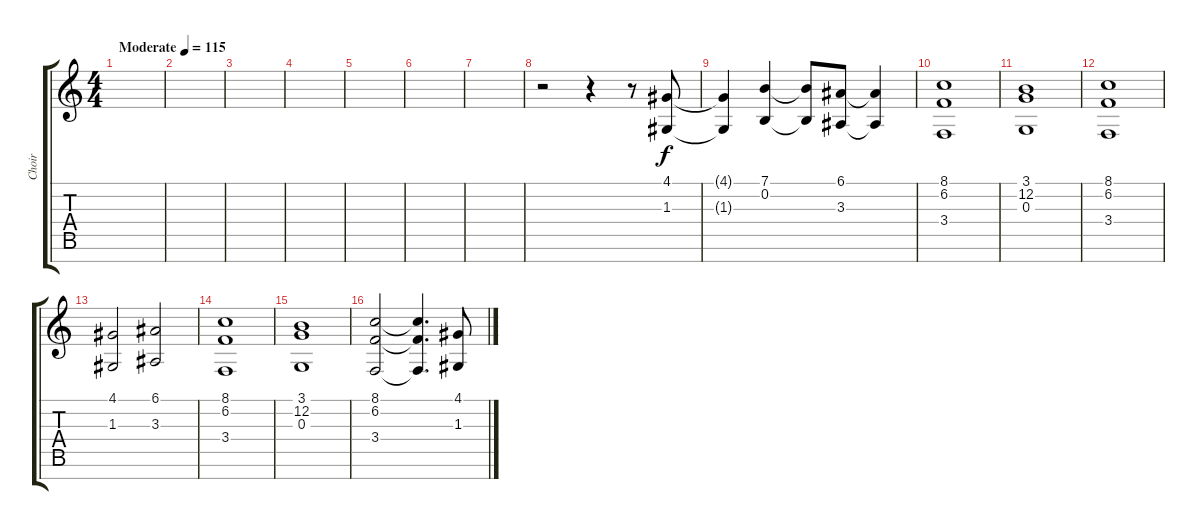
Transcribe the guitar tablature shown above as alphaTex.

\track ("Choir" "Choir") {instrument pad4choir}
\staff {score tabs}
\tuning (E4 B3 G3 D3 A2 E2 B1) {hide}
\ts (4 4)
\tempo (115 "Moderate")
\clef g2
\ks c
|
|
|
|
|
|
|
r.2 r.4 r.8 (4.1 1.3).8 |
(4.1{t} 1.3{t}).4 (7.1 0.2).4 (7.1{t} 0.2{t}).8 (6.1 3.3).8 (6.1{t} 3.3{t}).4 |
(8.1 6.2 3.4).1 |
(3.1 12.2 0.3).1 |
(8.1 6.2 3.4).1 |
(4.1 1.3).2 (6.1 3.3).2 |
(8.1 6.2 3.4).1 |
(3.1 12.2 0.3).1 |
(8.1 6.2 3.4).2 (8.1{t} 6.2{t} 3.4{t}).4{d} (4.1 1.3).8
